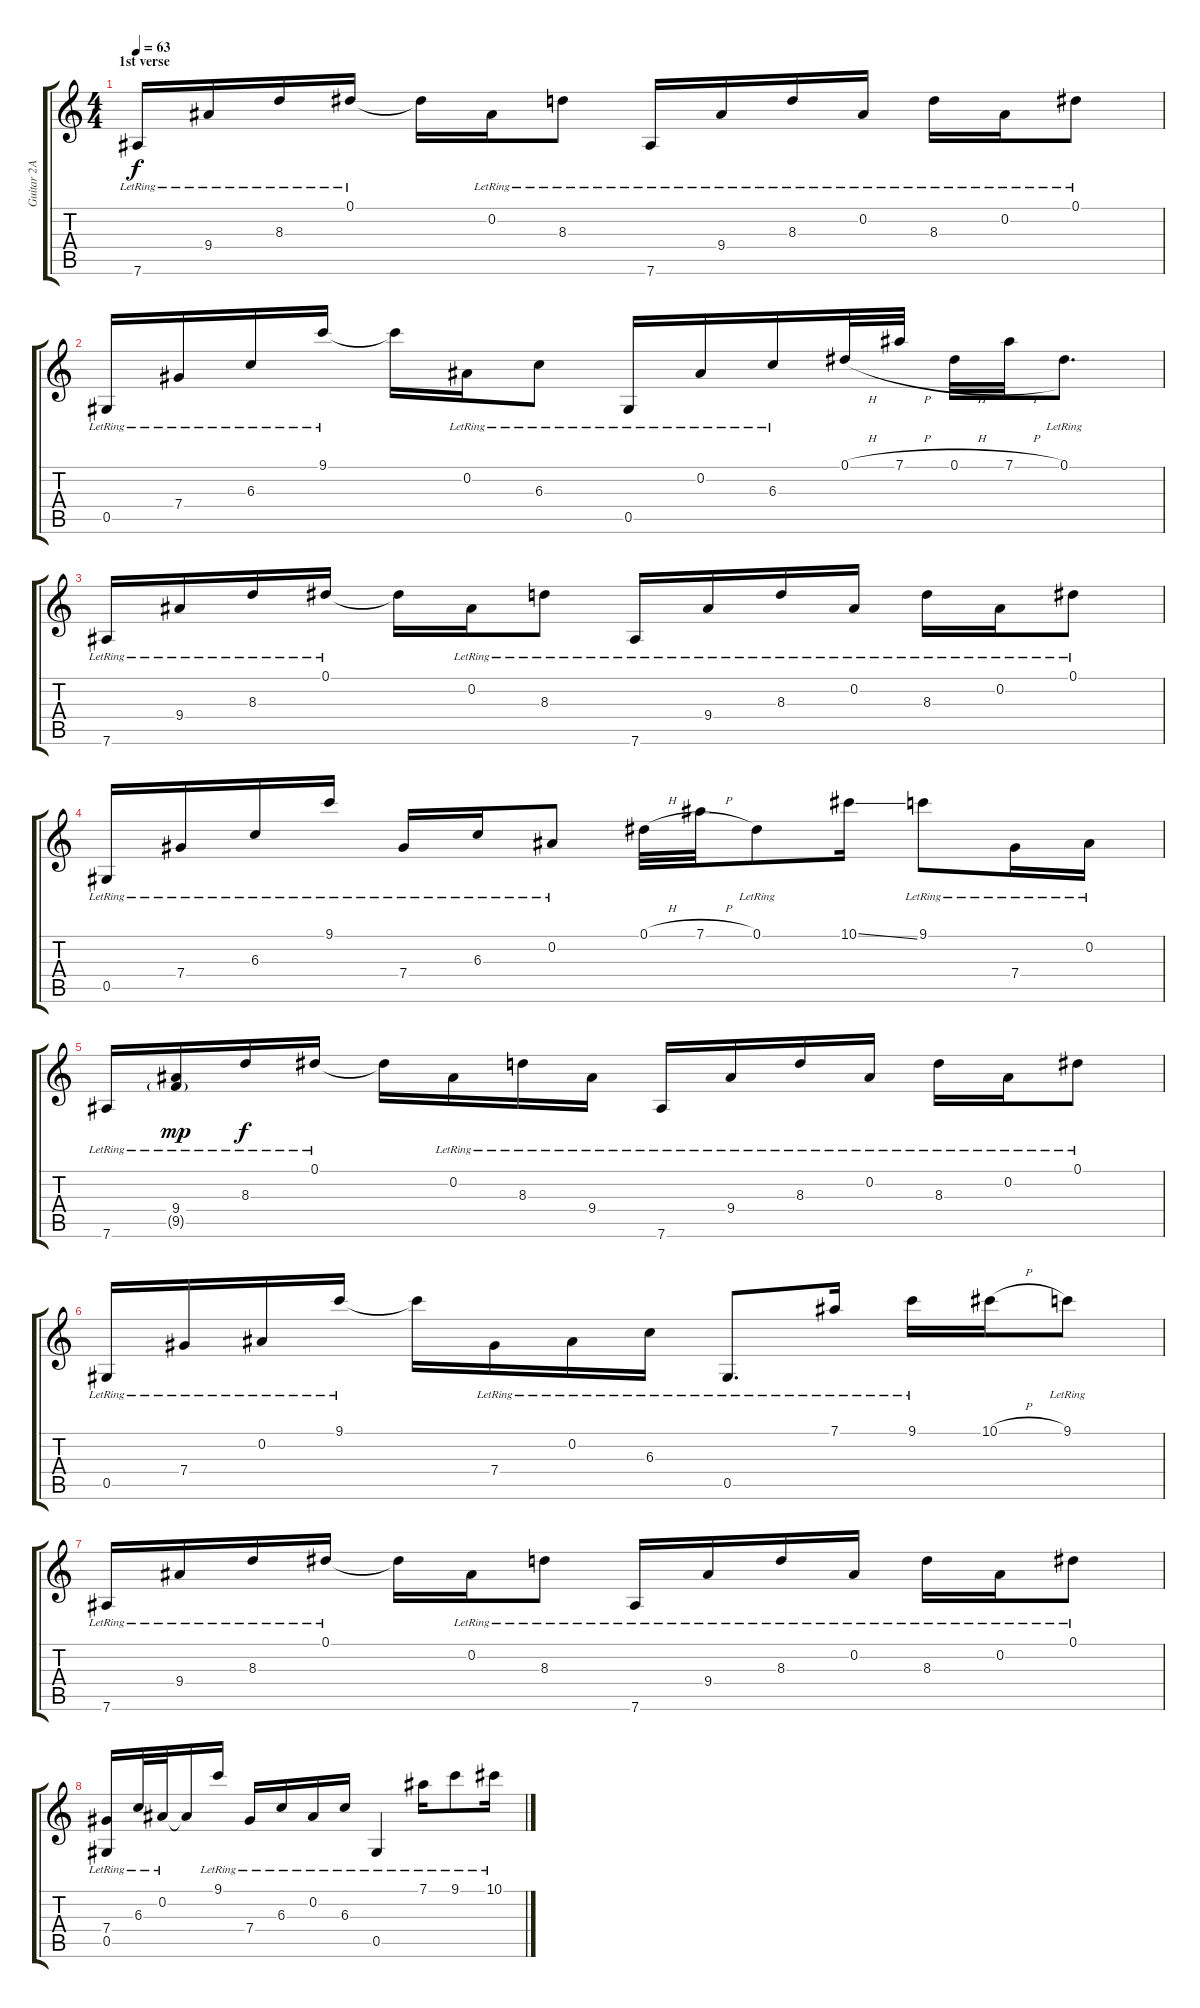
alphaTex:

\track ("Guitar 2A" "Guitar 2A") {instrument distortionguitar}
\staff {score tabs}
\tuning (Eb4 Bb3 Gb3 Db3 Ab2 Eb2) {hide}
\ts (4 4)
\section ("" "1st verse")
\tempo 63
\clef g2
\ks c
7.6{lr}.16{dy f} 9.4{lr}.16 8.3{lr}.16 0.1{lr}.16 0.1{t}.16 0.2{lr}.16 8.3{lr}.8 7.6{lr}.16 9.4{lr}.16 8.3{lr}.16 0.2{lr}.16 8.3{lr}.16 0.2{lr}.16 0.1{lr}.8 |
0.5{lr}.16 7.4{lr}.16 6.3{lr}.16 9.1{lr}.16 9.1{t}.16 0.2{lr}.16 6.3{lr}.8 0.5{lr}.16 0.2{lr}.16 6.3{lr}.16 0.1{h}.32 7.1{h}.32 0.1{h}.32 7.1{h}.32 0.1{lr}.8{d} |
7.6{lr}.16 9.4{lr}.16 8.3{lr}.16 0.1{lr}.16 0.1{t}.16 0.2{lr}.16 8.3{lr}.8 7.6{lr}.16 9.4{lr}.16 8.3{lr}.16 0.2{lr}.16 8.3{lr}.16 0.2{lr}.16 0.1{lr}.8 |
0.5{lr}.16 7.4{lr}.16 6.3{lr}.16 9.1{lr}.16 7.4{lr}.16 6.3{lr}.16 0.2{lr}.8 0.1{h}.32 7.1{h}.32 0.1{lr}.8 10.1{ss}.16 9.1{lr}.8 7.4{lr}.16 0.2{lr}.16 |
7.6{lr}.16 (9.4{lr} 9.5{g lr}).16{dy mp} 8.3{lr}.16{dy f} 0.1{lr}.16 0.1{t}.16 0.2{lr}.16 8.3{lr}.16 9.4{lr}.16 7.6{lr}.16 9.4{lr}.16 8.3{lr}.16 0.2{lr}.16 8.3{lr}.16 0.2{lr}.16 0.1{lr}.8 |
0.5{lr}.16 7.4{lr}.16 0.2{lr}.16 9.1{lr}.16 9.1{t}.16 7.4{lr}.16 0.2{lr}.16 6.3{lr}.16 0.5{lr}.8{d} 7.1{lr}.16 9.1{lr}.16 10.1{h}.16 9.1{lr}.8 |
7.6{lr}.16 9.4{lr}.16 8.3{lr}.16 0.1{lr}.16 0.1{t}.16 0.2{lr}.16 8.3{lr}.8 7.6{lr}.16 9.4{lr}.16 8.3{lr}.16 0.2{lr}.16 8.3{lr}.16 0.2{lr}.16 0.1{lr}.8 |
(7.4{lr} 0.5{lr}).16 6.3{lr}.32 0.2{lr}.32 0.2{t}.16 9.1{lr}.16 7.4{lr}.16 6.3{lr}.16 0.2{lr}.16 6.3{lr}.16 0.5{lr}.4 7.1{lr}.16 9.1{lr}.8 10.1{lr}.16
